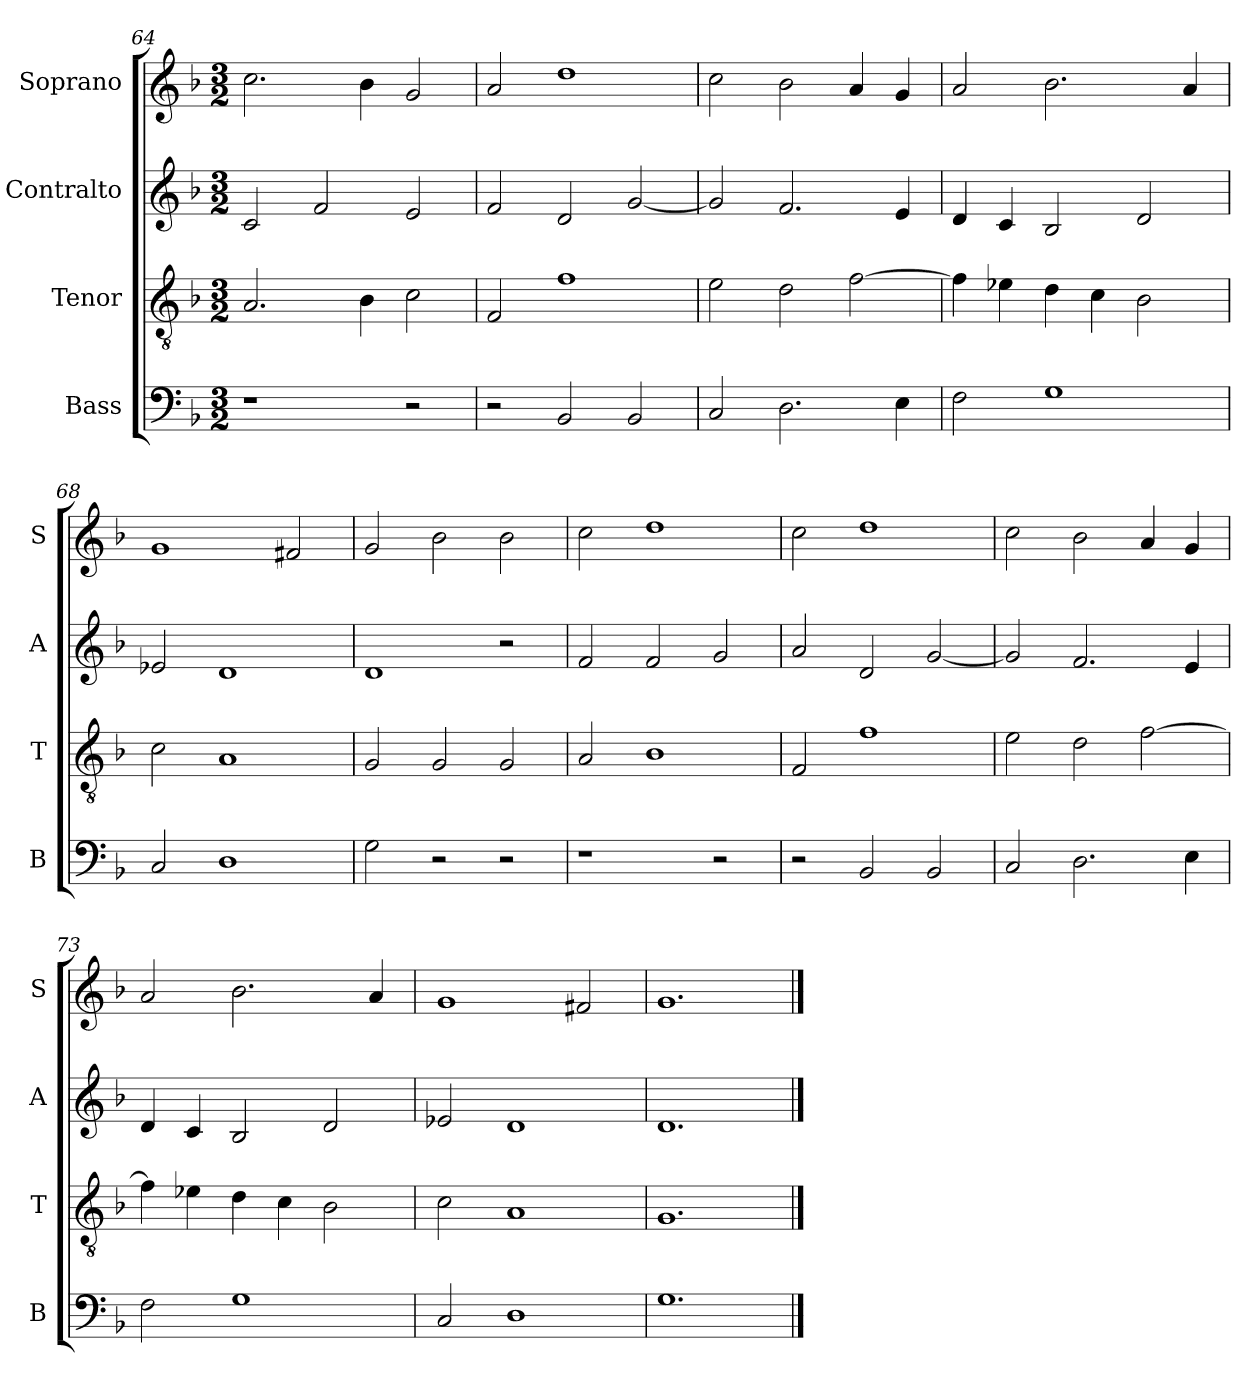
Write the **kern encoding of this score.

**kern	**kern	**kern	**kern
*part4	*part3	*part2	*part1
*staff4	*staff3	*staff2	*staff1
*I"Bass	*I"Tenor	*I"Contralto	*I"Soprano
*I'B	*I'T	*I'A	*I'S
*clefF4	*clefGv2	*clefG2	*clefG2
*k[b-]	*k[b-]	*k[b-]	*k[b-]
*G:dor	*G:dor	*G:dor	*G:dor
*M3/2	*M3/2	*M3/2	*M3/2
=64	=64	=64	=64
1r	2.A	2c	2.cc
.	.	2f	.
.	4B-	.	4b-
2r	2c	2e	2g
=65	=65	=65	=65
2r	2F	2f	2a
2BB-	1f	2d	1dd
2BB-	.	[2g	.
=66	=66	=66	=66
2C	2e	2g]	2cc
2.D	2d	2.f	2b-
.	[2f	.	4a
4E	.	4e	4g
=67	=67	=67	=67
2F	4f]	4d	2a
.	4e-X	4c	.
1G	4d	2B-	2.b-
.	4c	.	.
.	2B-	2d	.
.	.	.	4a
=68	=68	=68	=68
2C	2c	2e-X	1g
1D	1A	1d	.
.	.	.	2f#X
=69	=69	=69	=69
2G	2G	1d	2g
2r	2G	.	2b-
2r	2G	2r	2b-
=70	=70	=70	=70
1r	2A	2f	2cc
.	1B-	2f	1dd
2r	.	2g	.
=71	=71	=71	=71
2r	2F	2a	2cc
2BB-	1f	2d	1dd
2BB-	.	[2g	.
=72	=72	=72	=72
2C	2e	2g]	2cc
2.D	2d	2.f	2b-
.	[2f	.	4a
4E	.	4e	4g
=73	=73	=73	=73
2F	4f]	4d	2a
.	4e-X	4c	.
1G	4d	2B-	2.b-
.	4c	.	.
.	2B-	2d	.
.	.	.	4a
=74	=74	=74	=74
2C	2c	2e-X	1g
1D	1A	1d	.
.	.	.	2f#X
=75	=75	=75	=75
1.G	1.G	1.d	1.g
==	==	==	==
*-	*-	*-	*-
